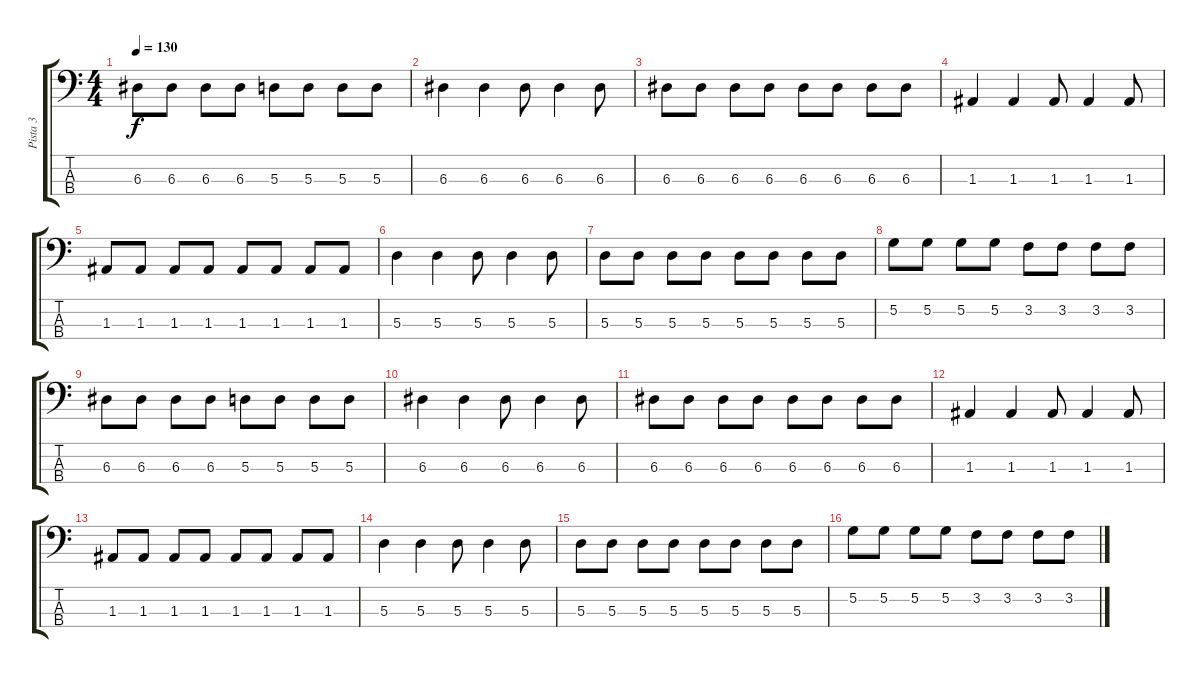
\track ("Pista 3" "Pista 3") {instrument electricbassfinger}
\staff {score tabs}
\tuning (G2 D2 A1 E1) {hide}
\ts (4 4)
\tempo 130
\clef f4
\ks c
6.3.8{dy f} 6.3.8 6.3.8 6.3.8 5.3.8 5.3.8 5.3.8 5.3.8 |
6.3.4 6.3.4 6.3.8 6.3.4 6.3.8 |
6.3.8 6.3.8 6.3.8 6.3.8 6.3.8 6.3.8 6.3.8 6.3.8 |
1.3.4 1.3.4 1.3.8 1.3.4 1.3.8 |
1.3.8 1.3.8 1.3.8 1.3.8 1.3.8 1.3.8 1.3.8 1.3.8 |
5.3.4 5.3.4 5.3.8 5.3.4 5.3.8 |
5.3.8 5.3.8 5.3.8 5.3.8 5.3.8 5.3.8 5.3.8 5.3.8 |
5.2.8 5.2.8 5.2.8 5.2.8 3.2.8 3.2.8 3.2.8 3.2.8 |
6.3.8 6.3.8 6.3.8 6.3.8 5.3.8 5.3.8 5.3.8 5.3.8 |
6.3.4 6.3.4 6.3.8 6.3.4 6.3.8 |
6.3.8 6.3.8 6.3.8 6.3.8 6.3.8 6.3.8 6.3.8 6.3.8 |
1.3.4 1.3.4 1.3.8 1.3.4 1.3.8 |
1.3.8 1.3.8 1.3.8 1.3.8 1.3.8 1.3.8 1.3.8 1.3.8 |
5.3.4 5.3.4 5.3.8 5.3.4 5.3.8 |
5.3.8 5.3.8 5.3.8 5.3.8 5.3.8 5.3.8 5.3.8 5.3.8 |
5.2.8 5.2.8 5.2.8 5.2.8 3.2.8 3.2.8 3.2.8 3.2.8
